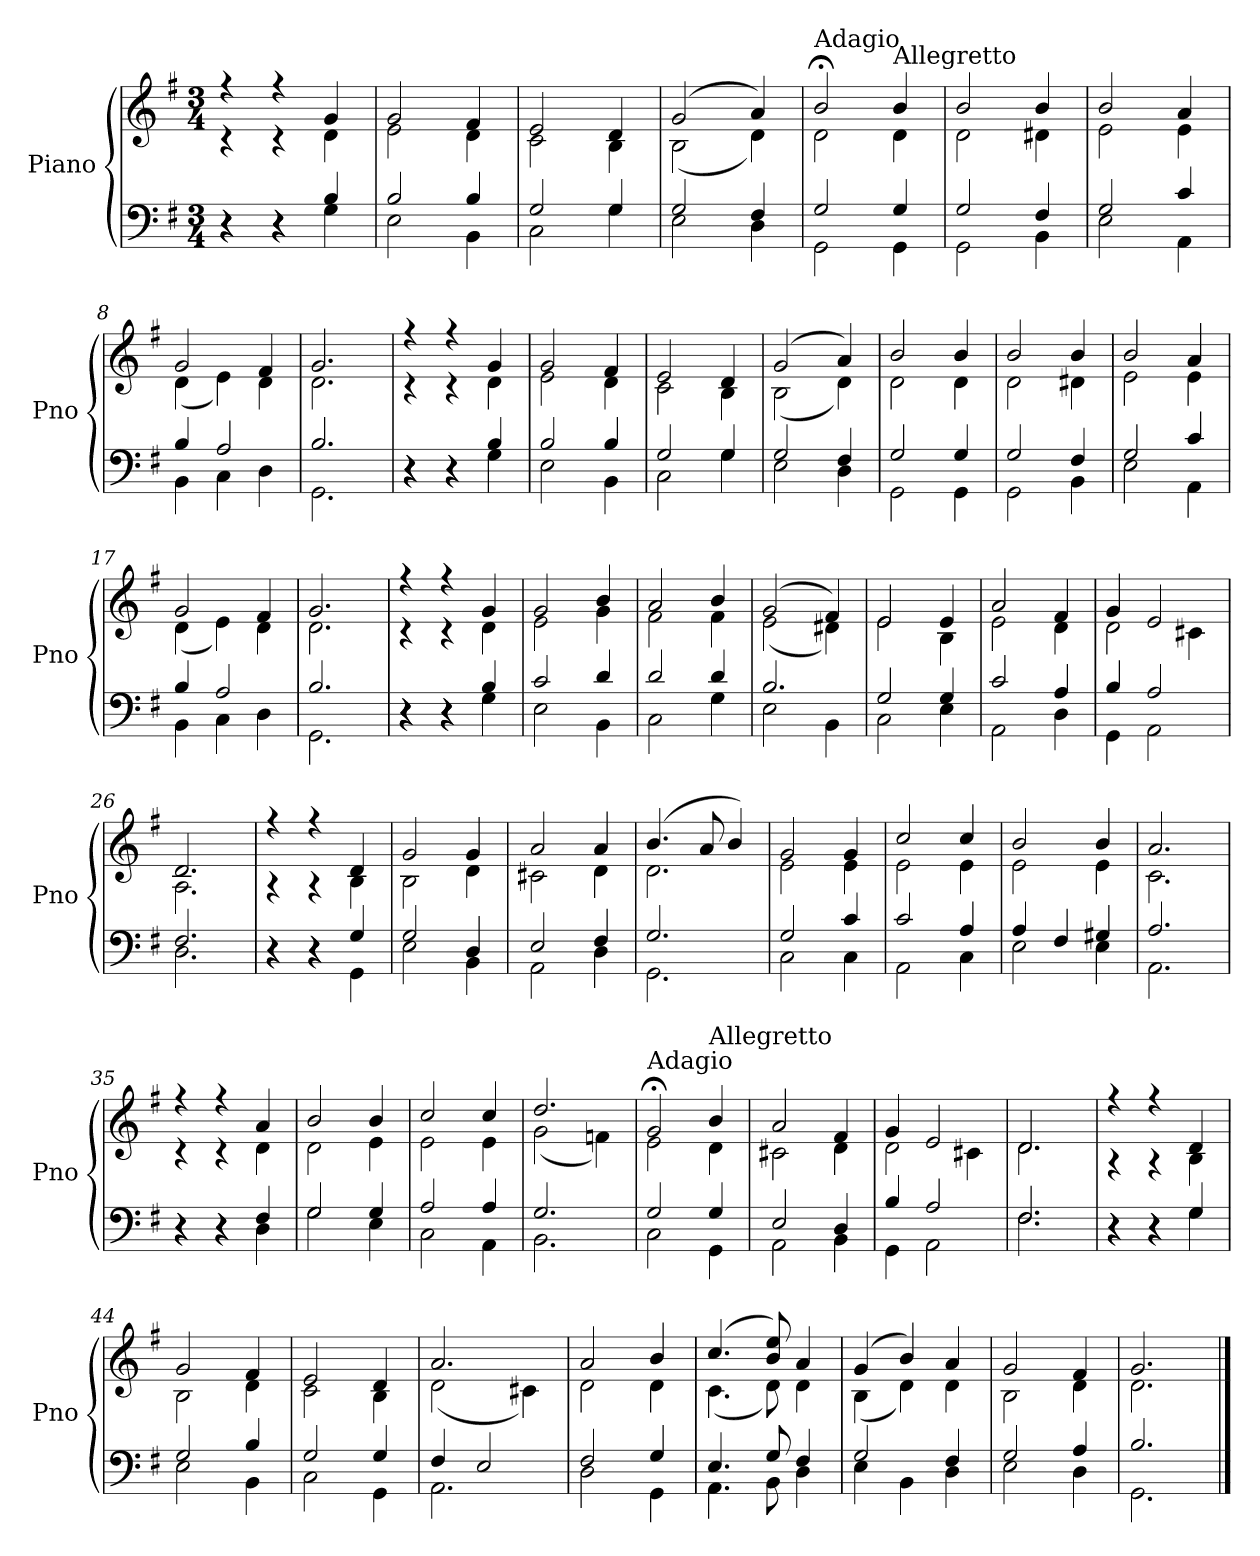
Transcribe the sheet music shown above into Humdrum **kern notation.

**kern	**kern
*part1	*part1
*staff2	*staff1
*I"Piano	*
*I'Pno	*
*clefF4	*clefG2
*k[f#]	*k[f#]
*G:	*G:
*M3/4	*M3/4
=1	=1
*^	*^
*	*^	*	*
2.ryy	4r	4r	4r	4r
.	4r	4r	4r	4r
.	4B/	4G\	4g/	4d\
=2	=2	=2	=2	=2
2.ryy	2B/	2E\	2g/	2e\
.	4B/	4BB\	4f#/	4d\
=3	=3	=3	=3	=3
2.ryy	2G/	2C\	2e/	2c\
.	4G/	4G\	4d/	4B\
=4	=4	=4	=4	=4
2.ryy	2G/	2E\	(2g/	(2B\
.	4F#/	4D\	4a/)	4d\)
=5	=5	=5	=5	=5
!	!	!	!LO:TX:a:t=Adagio	!
2.ryy	2G/	2GG\	2b;</	2d\
!	!	!	!LO:TX:a:t=Allegretto	!
.	4G/	4GG\	4b/	4d\
=6	=6	=6	=6	=6
2.ryy	2G/	2GG\	2b/	2d\
.	4F#/	4BB\	4b/	4d#X\
=7	=7	=7	=7	=7
2.ryy	2G/	2E\	2b/	2e\
.	4c/	4AA\	4a/	4e\
=8	=8	=8	=8	=8
2.ryy	4B/	4BB\	2g/	(4d\
.	2A/	4C\	.	4e\)
.	.	4D\	4f#/	4d\
=9	=9	=9	=9	=9
2.ryy	2.B/	2.GG\	2.g/	2.d\
=10	=10	=10	=10	=10
2.ryy	4r	4r	4r	4r
.	4r	4r	4r	4r
.	4B/	4G\	4g/	4d\
!!LO:LB:g=z	!!
=11	=11	=11	=11	=11
2.ryy	2B/	2E\	2g/	2e\
.	4B/	4BB\	4f#/	4d\
=12	=12	=12	=12	=12
2.ryy	2G/	2C\	2e/	2c\
.	4G/	4G\	4d/	4B\
=13	=13	=13	=13	=13
2.ryy	2G/	2E\	(2g/	(2B\
.	4F#/	4D\	4a/)	4d\)
=14	=14	=14	=14	=14
2.ryy	2G/	2GG\	2b/	2d\
.	4G/	4GG\	4b/	4d\
=15	=15	=15	=15	=15
2.ryy	2G/	2GG\	2b/	2d\
.	4F#/	4BB\	4b/	4d#X\
=16	=16	=16	=16	=16
2.ryy	2G/	2E\	2b/	2e\
.	4c/	4AA\	4a/	4e\
=17	=17	=17	=17	=17
2.ryy	4B/	4BB\	2g/	(4d\
.	2A/	4C\	.	4e\)
.	.	4D\	4f#/	4d\
=18	=18	=18	=18	=18
2.ryy	2.B/	2.GG\	2.g/	2.d\
=19	=19	=19	=19	=19
2.ryy	4r	4r	4r	4r
.	4r	4r	4r	4r
.	4B/	4G\	4g/	4d\
=20	=20	=20	=20	=20
2.ryy	2c/	2E\	2g/	2e\
.	4d/	4BB\	4b/	4g\
!!LO:LB:g=z	!!
=21	=21	=21	=21	=21
2.ryy	2d/	2C\	2a/	2f#\
.	4d/	4G\	4b/	4f#\
=22	=22	=22	=22	=22
2.ryy	2.B/	2E\	(2g/	(2e\
.	.	4BB\	4f#/)	4d#X\)
=23	=23	=23	=23	=23
2.ryy	2G/	2C\	2e/	2e\
.	4G/	4E\	4e/	4B\
=24	=24	=24	=24	=24
2.ryy	2c/	2AA\	2a/	2e\
.	4A/	4D\	4f#/	4d\
=25	=25	=25	=25	=25
2.ryy	4B/	4GG\	4g/	2d\
.	2A/	2AA\	2e/	.
.	.	.	.	4c#X\
=26	=26	=26	=26	=26
2.ryy	2.F#/	2.D\	2.d/	2.A\
=27	=27	=27	=27	=27
2.ryy	4r	4r	4r	4r
.	4r	4r	4r	4r
.	4G/	4GG\	4d/	4B\
=28	=28	=28	=28	=28
2.ryy	2G/	2E\	2g/	2B\
.	4D/	4BB\	4g/	4d\
=29	=29	=29	=29	=29
2.ryy	2E/	2AA\	2a/	2c#X\
.	4F#/	4D\	4a/	4d\
!!LO:LB:g=z	!!
=30	=30	=30	=30	=30
2.ryy	2.G/	2.GG\	(4.b/	2.d\
.	.	.	8a/	.
.	.	.	4b/)	.
=31	=31	=31	=31	=31
2.ryy	2G/	2C\	2g/	2e\
.	4c/	4C\	4g/	4e\
=32	=32	=32	=32	=32
2.ryy	2c/	2AA\	2cc/	2e\
.	4A/	4C\	4cc/	4e\
=33	=33	=33	=33	=33
2.ryy	4A/	2E\	2b/	2e\
.	4F#/	.	.	.
.	4G#X/	4E\	4b/	4e\
=34	=34	=34	=34	=34
2.ryy	2.A/	2.AA\	2.a/	2.c\
=35	=35	=35	=35	=35
2.ryy	4r	4r	4r	4r
.	4r	4r	4r	4r
.	4F#/	4D\	4a/	4d\
=36	=36	=36	=36	=36
2.ryy	2G/	2G\	2b/	2d\
.	4G/	4E\	4b/	4e\
=37	=37	=37	=37	=37
2.ryy	2A/	2C\	2cc/	2e\
.	4A/	4AA\	4cc/	4e\
=38	=38	=38	=38	=38
2.ryy	2.G/	2.BB\	2.dd/	(2g\
.	.	.	.	4fn\)
!!LO:LB:g=z	!!
=39	=39	=39	=39	=39
!	!	!	!LO:TX:a:t=Adagio	!
2.ryy	2G/	2C\	2g;</	2e\
!	!	!	!LO:TX:a:t=Allegretto	!
.	4G/	4GG\	4b/	4d\
=40	=40	=40	=40	=40
2.ryy	2E/	2AA\	2a/	2c#X\
.	4D/	4BB\	4f#/	4d\
=41	=41	=41	=41	=41
2.ryy	4B/	4GG\	4g/	2d\
.	2A/	2AA\	2e/	.
.	.	.	.	4c#X\
=42	=42	=42	=42	=42
2.ryy	2.F#/	2.F#\	2.d/	2.d\
=43	=43	=43	=43	=43
2.ryy	4r	4r	4r	4r
.	4r	4r	4r	4r
.	4G/	4G\	4d/	4B\
=44	=44	=44	=44	=44
2.ryy	2G/	2E\	2g/	2B\
.	4B/	4BB\	4f#/	4d\
=45	=45	=45	=45	=45
2.ryy	2G/	2C\	2e/	2c\
.	4G/	4GG\	4d/	4B\
=46	=46	=46	=46	=46
2.ryy	4F#/	2.AA\	2.a/	(2d\
.	2E/	.	.	.
.	.	.	.	4c#X\)
=47	=47	=47	=47	=47
2.ryy	2F#/	2D\	2a/	2d\
.	4G/	4GG\	4b/	4d\
!!LO:PB:g=z	!!
=48	=48	=48	=48	=48
2.ryy	4.E/	4.AA\	(4.cc/	(4.c\
.	8G/	8BB\	8b/ 8ee/)	8d\)
.	4F#/	4D\	4a/	4d\
=49	=49	=49	=49	=49
2.ryy	2G/	4E\	(4g/	(4B\
.	.	4BB\	4b/)	4d\)
.	4F#/	4D\	4a/	4d\
=50	=50	=50	=50	=50
2.ryy	2G/	2E\	2g/	2B\
.	4A/	4D\	4f#/	4d\
=51	=51	=51	=51	=51
2.ryy	2.B/	2.GG\	2.g/	2.d\
*v	*v	*v	*	*
*	*v	*v
==	==
*-	*-
